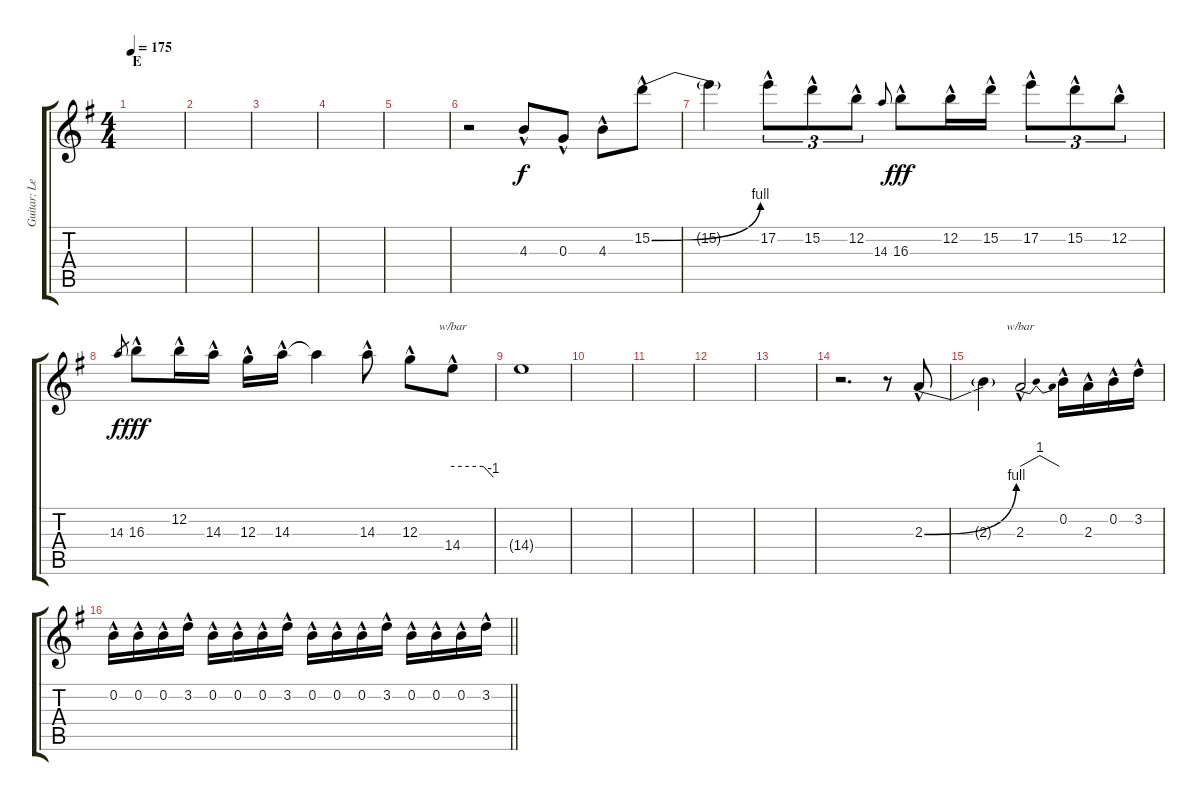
\track ("Guitar: Lead" "Guitar: Le") {instrument overdrivenguitar}
\staff {score tabs}
\tuning (E4 B3 G3 D3 A2 E2) {hide}
\ts (4 4)
\section ("" "E")
\tempo 175
\clef g2
\ks g
|
|
|
|
|
r.2 4.3{hac}.8 0.3{hac}.8 4.3{hac}.8 15.2{be (bend 0 0 60 4) hac}.8 |
15.2{t}.4 17.2{hac}.8{tu (3 2)} 15.2{hac}.8{tu (3 2)} 12.2{hac}.8{tu (3 2)} 14.3.8{gr onbeat dy f} 16.3{hac}.8{dy fff} 12.2{hac}.16 15.2{hac}.16 17.2{hac}.8{tu (3 2)} 15.2{hac}.8{tu (3 2)} 12.2{hac}.8{tu (3 2)} |
14.3.8{gr dy f} 16.3{hac}.8{dy fff} 12.2{hac}.16 14.3{hac}.16 12.3{hac}.16 14.3{hac}.16 14.3{t}.4 14.3{hac}.8 12.3{hac}.8 14.4{hac}.8{tbe (custom default 0 0 45 0 60 -4)} |
14.4{t}.1 |
|
|
|
|
r.2{d} r.8 2.3{be (bend 0 0 60 4) hac}.8 |
2.3{t}.4 2.3{hac}.2{tbe (dip default 0 0 15 4 45 4 60 0)} 0.2{hac}.16 2.3{hac}.16 0.2{hac}.16 3.2{hac}.16 |
\barLineRight lightlight
0.2{hac}.16 0.2{hac}.16 0.2{hac}.16 3.2{hac}.16 0.2{hac}.16 0.2{hac}.16 0.2{hac}.16 3.2{hac}.16 0.2{hac}.16 0.2{hac}.16 0.2{hac}.16 3.2{hac}.16 0.2{hac}.16 0.2{hac}.16 0.2{hac}.16 3.2{hac}.16
